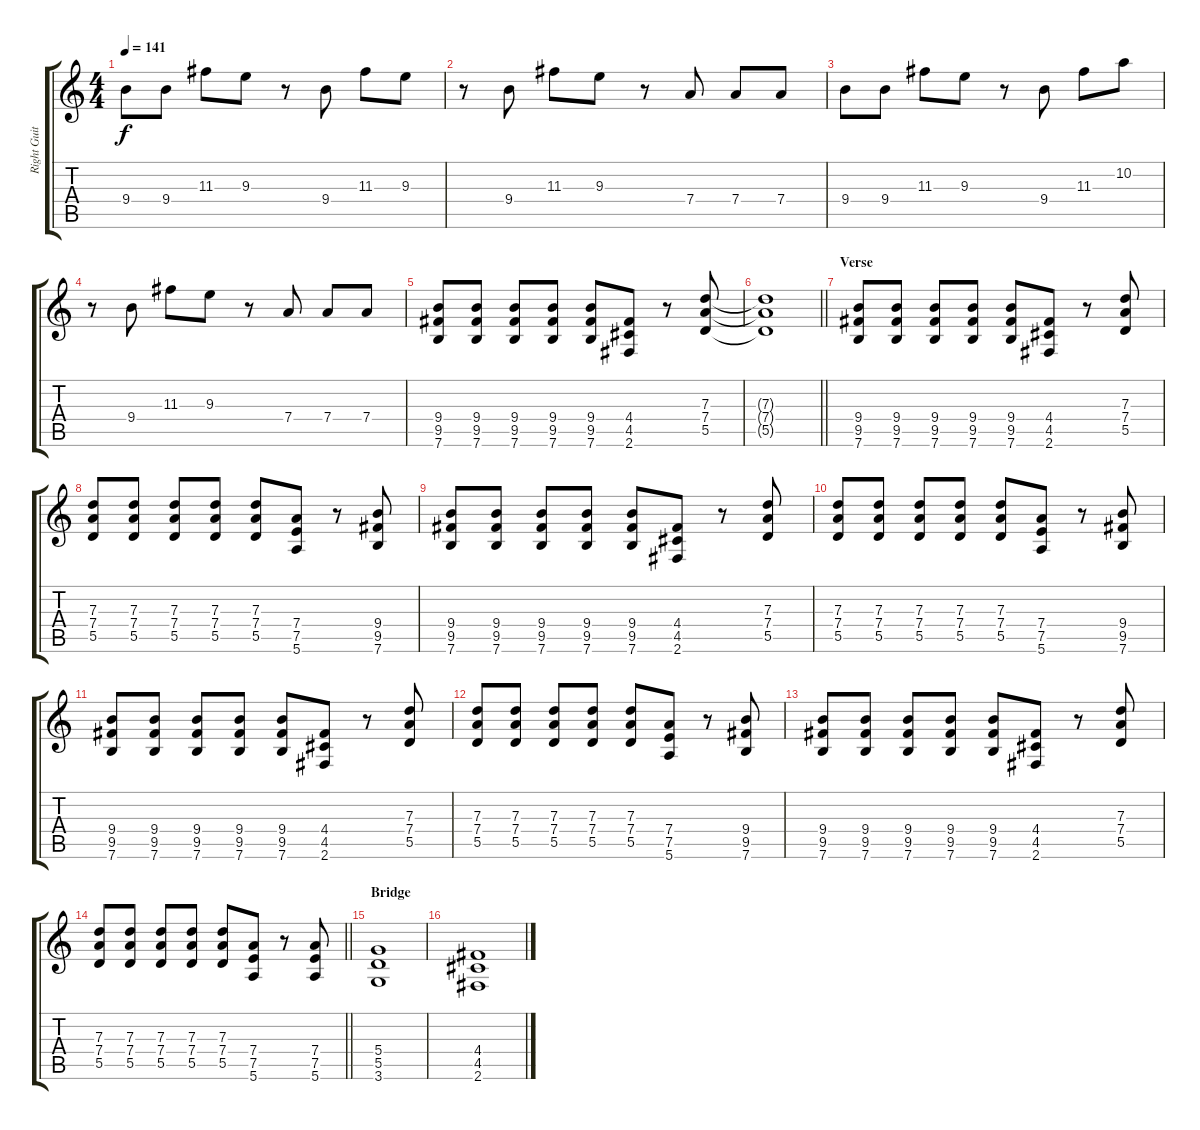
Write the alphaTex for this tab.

\track ("Right Guitar" "Right Guit") {instrument distortionguitar}
\staff {score tabs}
\tuning (E4 B3 G3 D3 A2 E2) {hide}
\ts (4 4)
\tempo 141
\clef g2
\ks c
9.4.8{dy f} 9.4.8 11.3.8 9.3.8 r.8 9.4.8 11.3.8 9.3.8 |
r.8 9.4.8 11.3.8 9.3.8 r.8 7.4.8 7.4.8 7.4.8 |
9.4.8 9.4.8 11.3.8 9.3.8 r.8 9.4.8 11.3.8 10.2.8 |
r.8 9.4.8 11.3.8 9.3.8 r.8 7.4.8 7.4.8 7.4.8 |
(9.4 9.5 7.6).8 (9.4 9.5 7.6).8 (9.4 9.5 7.6).8 (9.4 9.5 7.6).8 (9.4 9.5 7.6).8 (4.4 4.5 2.6).8 r.8 (7.3 7.4 5.5).8 |
\barLineRight lightlight
(7.3{t} 7.4{t} 5.5{t}).1 |
\section ("" "Verse")
(9.4 9.5 7.6).8 (9.4 9.5 7.6).8 (9.4 9.5 7.6).8 (9.4 9.5 7.6).8 (9.4 9.5 7.6).8 (4.4 4.5 2.6).8 r.8 (7.3 7.4 5.5).8 |
(7.3 7.4 5.5).8 (7.3 7.4 5.5).8 (7.3 7.4 5.5).8 (7.3 7.4 5.5).8 (7.3 7.4 5.5).8 (7.4 7.5 5.6).8 r.8 (9.4 9.5 7.6).8 |
(9.4 9.5 7.6).8 (9.4 9.5 7.6).8 (9.4 9.5 7.6).8 (9.4 9.5 7.6).8 (9.4 9.5 7.6).8 (4.4 4.5 2.6).8 r.8 (7.3 7.4 5.5).8 |
(7.3 7.4 5.5).8 (7.3 7.4 5.5).8 (7.3 7.4 5.5).8 (7.3 7.4 5.5).8 (7.3 7.4 5.5).8 (7.4 7.5 5.6).8 r.8 (9.4 9.5 7.6).8 |
(9.4 9.5 7.6).8 (9.4 9.5 7.6).8 (9.4 9.5 7.6).8 (9.4 9.5 7.6).8 (9.4 9.5 7.6).8 (4.4 4.5 2.6).8 r.8 (7.3 7.4 5.5).8 |
(7.3 7.4 5.5).8 (7.3 7.4 5.5).8 (7.3 7.4 5.5).8 (7.3 7.4 5.5).8 (7.3 7.4 5.5).8 (7.4 7.5 5.6).8 r.8 (9.4 9.5 7.6).8 |
(9.4 9.5 7.6).8 (9.4 9.5 7.6).8 (9.4 9.5 7.6).8 (9.4 9.5 7.6).8 (9.4 9.5 7.6).8 (4.4 4.5 2.6).8 r.8 (7.3 7.4 5.5).8 |
\barLineRight lightlight
(7.3 7.4 5.5).8 (7.3 7.4 5.5).8 (7.3 7.4 5.5).8 (7.3 7.4 5.5).8 (7.3 7.4 5.5).8 (7.4 7.5 5.6).8 r.8 (7.4 7.5 5.6).8 |
\section ("" "Bridge")
(5.4 5.5 3.6).1 |
(4.4 4.5 2.6).1
